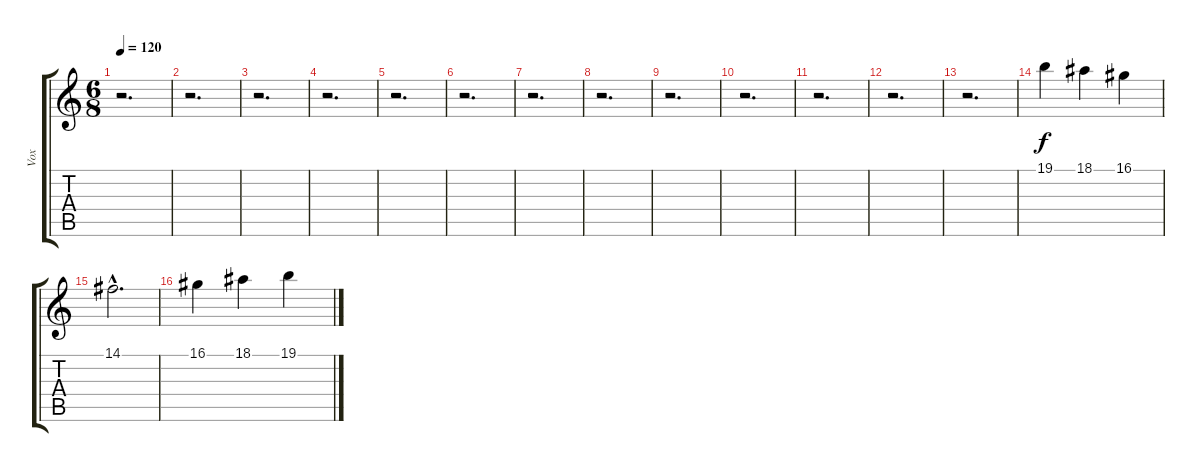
\track ("Vox" "Vox") {instrument synthvoice}
\staff {score tabs}
\tuning (E4 B3 G3 D3 A2 E2) {hide}
\ts (6 8)
\tempo 120
\clef g2
\ks c
r.2{d dy f} |
r.2{d} |
r.2{d} |
r.2{d} |
r.2{d} |
r.2{d} |
r.2{d} |
r.2{d} |
r.2{d} |
r.2{d} |
r.2{d} |
r.2{d} |
r.2{d} |
19.1.4 18.1.4 16.1.4 |
14.1{hac}.2{d} |
16.1.4 18.1.4 19.1.4
